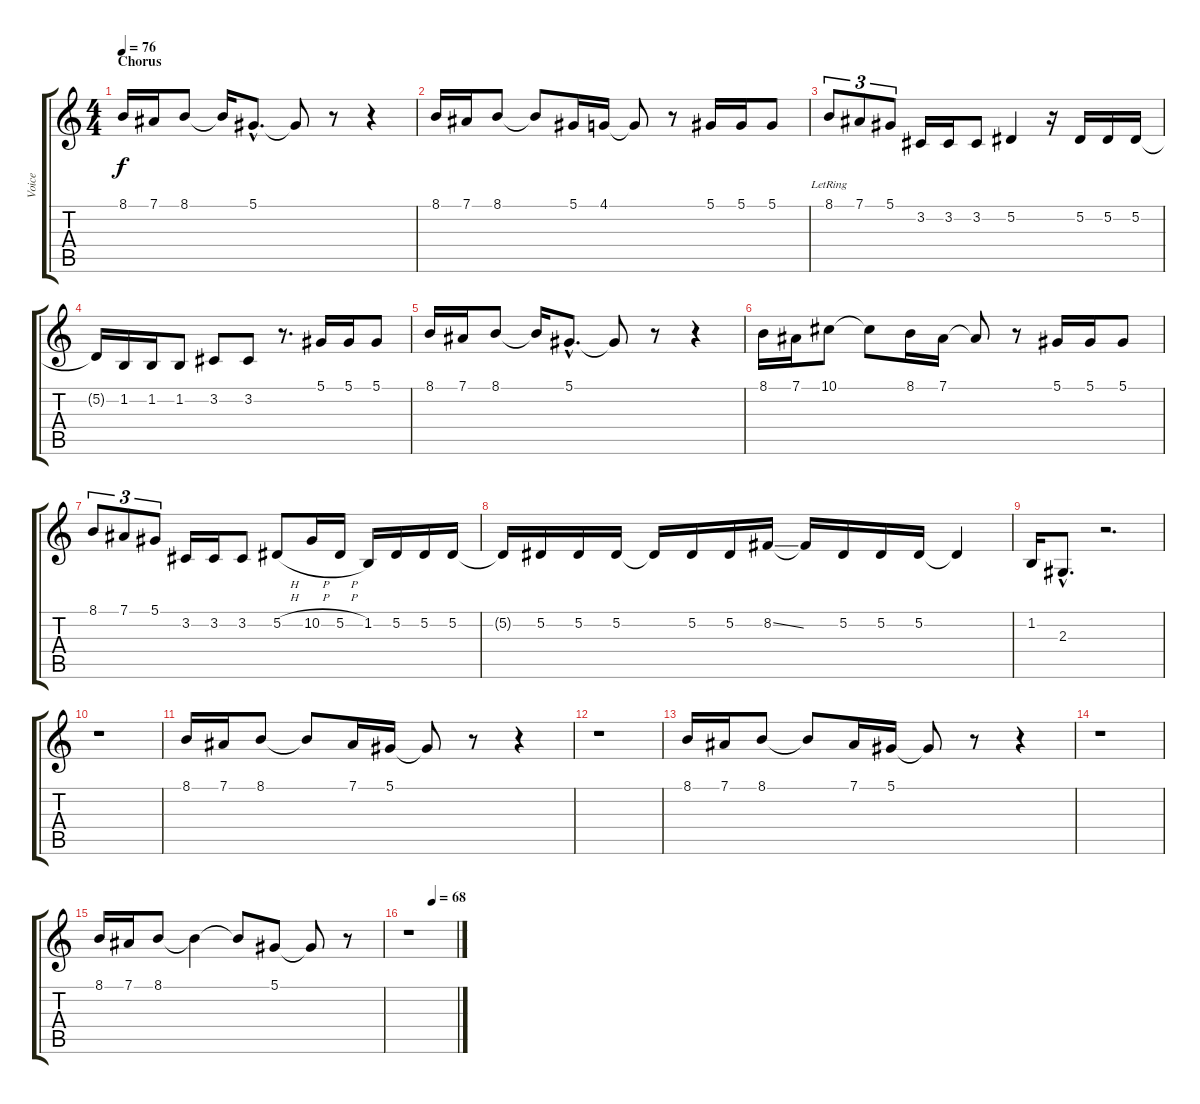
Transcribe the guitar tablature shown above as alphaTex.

\track ("Voice" "Voice") {instrument clarinet}
\staff {score tabs}
\tuning (Eb4 Bb3 Gb3 Db3 Ab2 Eb2) {hide}
\ts (4 4)
\section ("" "Chorus")
\tempo 76
\clef g2
\ks c
8.1.16{dy f} 7.1.16 8.1.8 8.1{t}.16 5.1{hac}.8{d} 5.1{t}.8 r.8 r.4 |
8.1.16 7.1.16 8.1.8 8.1{t}.8 5.1.16 4.1.16 4.1{t}.8 r.8 5.1.16 5.1.16 5.1.8 |
8.1{lr}.8{tu (3 2)} 7.1.8{tu (3 2)} 5.1.8{tu (3 2)} 3.2.16 3.2.16 3.2.8 5.2.4 r.16 5.2.16 5.2.16 5.2.16 |
5.2{t}.16 1.2.16 1.2.16 1.2.8 3.2.8 3.2.8 r.8{d} 5.1.16 5.1.16 5.1.8 |
8.1.16 7.1.16 8.1.8 8.1{t}.16 5.1{hac}.8{d} 5.1{t}.8 r.8 r.4 |
8.1.16 7.1.16 10.1.8 10.1{t}.8 8.1.16 7.1.16 7.1{t}.8 r.8 5.1.16 5.1.16 5.1.8 |
8.1.8{tu (3 2)} 7.1.8{tu (3 2)} 5.1.8{tu (3 2)} 3.2.16 3.2.16 3.2.8 5.2{h}.8 10.2{h}.16 5.2{h}.16 1.2.16 5.2.16 5.2.16 5.2.16 |
5.2{t}.16 5.2.16 5.2.16 5.2.16 5.2{t}.16 5.2.16 5.2.16 8.2{ss}.16 8.2{t}.16 5.2.16 5.2.16 5.2.16 5.2{t}.4 |
1.2.16 2.3{hac}.8{d} r.2{d} |
r.1 |
8.1.16 7.1.16 8.1.8 8.1{t}.8 7.1.16 5.1.16 5.1{t}.8 r.8 r.4 |
r.1 |
8.1.16 7.1.16 8.1.8 8.1{t}.8 7.1.16 5.1.16 5.1{t}.8 r.8 r.4 |
r.1 |
8.1.16 7.1.16 8.1.8 8.1{t}.4 8.1{t}.8 5.1.8 5.1{t}.8 r.8 |
\tempo (68 0.5)
r.1
